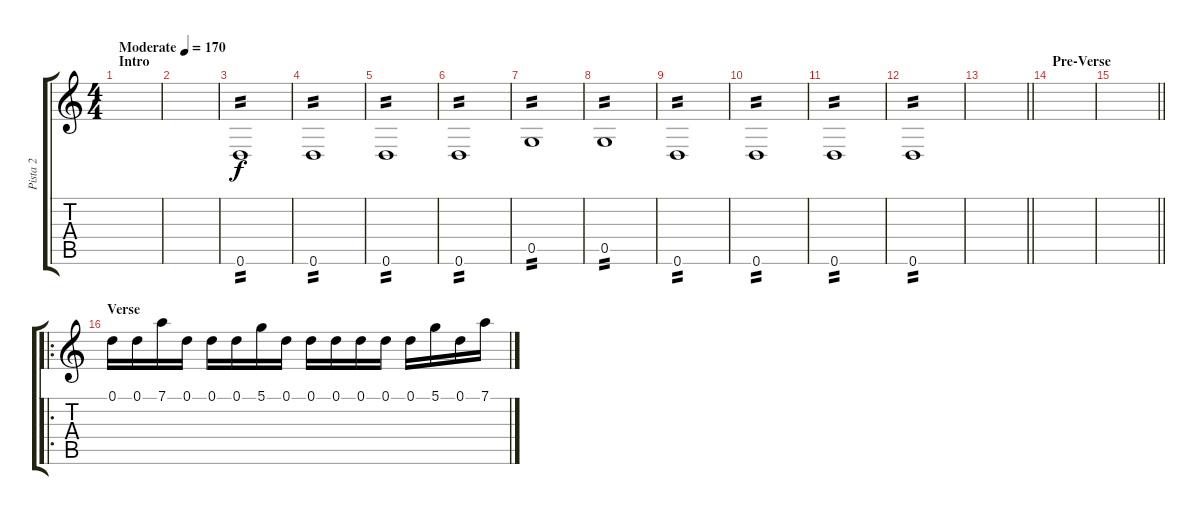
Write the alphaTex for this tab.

\track ("Pista 2" "Pista 2") {instrument distortionguitar}
\staff {score tabs}
\tuning (D4 A3 F3 C3 G2 D2) {hide}
\ts (4 4)
\section ("" "Intro")
\tempo (170 "Moderate")
\clef g2
\ks c
|
|
0.6.1{tp 2} |
0.6.1{tp 2} |
0.6.1{tp 2} |
0.6.1{tp 2} |
0.5.1{tp 2} |
0.5.1{tp 2} |
0.6.1{tp 2} |
0.6.1{tp 2} |
0.6.1{tp 2} |
0.6.1{tp 2} |
\barLineRight lightlight
|
\section ("" "Pre-Verse")
|
\barLineRight lightlight
|
\ro
\section ("" "Verse")
0.1.16 0.1.16 7.1.16 0.1.16 0.1.16 0.1.16 5.1.16 0.1.16 0.1.16 0.1.16 0.1.16 0.1.16 0.1.16 5.1.16 0.1.16 7.1.16
